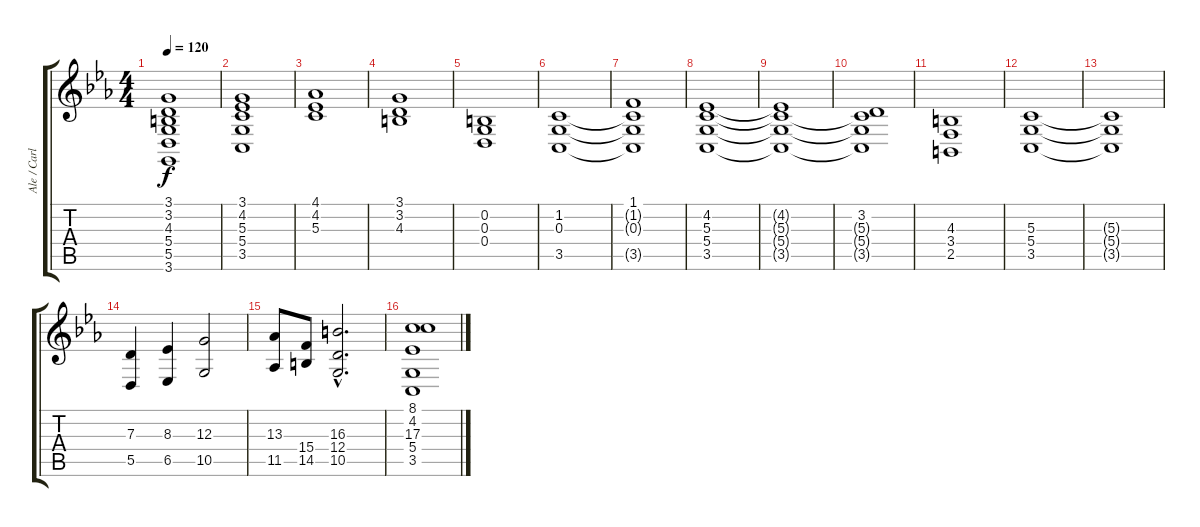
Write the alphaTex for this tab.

\track ("Ale / Carlitos" "Ale / Carl") {instrument stringensemble1}
\staff {score tabs}
\tuning (E4 B3 G3 D3 A2 E2) {hide}
\ts (4 4)
\tempo 120
\clef g2
\ks cminor
(3.1 3.2 4.3 5.4 5.5 3.6).1{dy f} |
(3.1 4.2 5.3 5.4 3.5).1 |
(4.1 4.2 5.3).1 |
(3.1 3.2 4.3).1 |
(0.2 0.3 0.4).1 |
(1.2 0.3 3.5).1 |
(1.1 1.2{t} 0.3{t} 3.5{t}).1 |
(4.2 5.3 5.4 3.5).1 |
(4.2{t} 5.3{t} 5.4{t} 3.5{t}).1 |
(3.2 5.3{t} 5.4{t} 3.5{t}).1 |
(4.3 3.4 2.5).1 |
(5.3 5.4 3.5).1 |
(5.3{t} 5.4{t} 3.5{t}).1 |
(7.3 5.5).4 (8.3 6.5).4 (12.3 10.5).2 |
(13.3 11.5).8 (15.4 14.5).8 (16.3{hac} 12.4{hac} 10.5{hac}).2{d} |
(8.1 4.2 17.3 5.4 3.5).1
